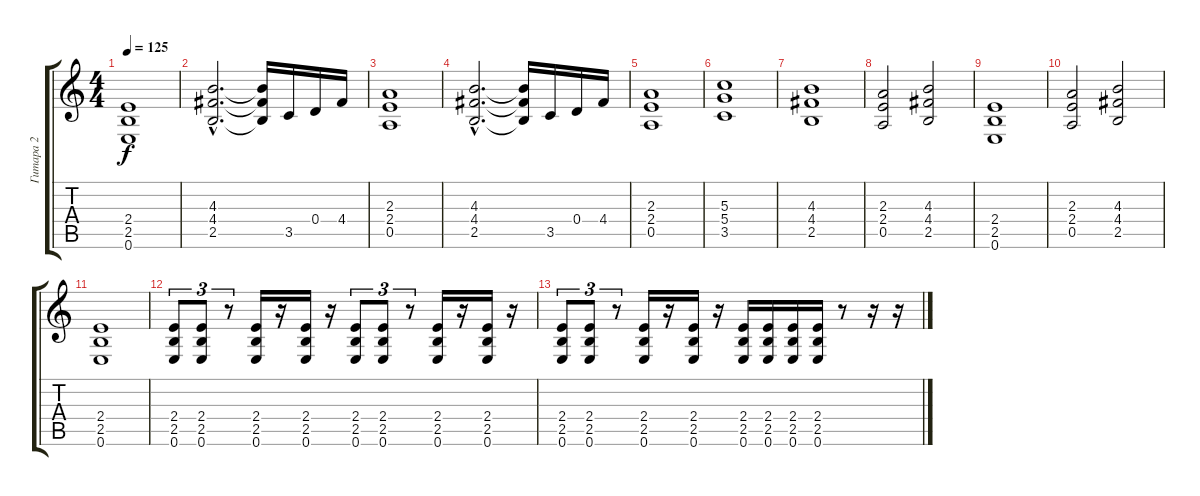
\track ("Гитара 2" "Гитара 2") {instrument distortionguitar}
\staff {score tabs}
\tuning (E4 B3 G3 D3 A2 E2) {hide}
\ts (4 4)
\tempo 125
\clef g2
\ks c
(2.4 2.5 0.6).1{dy f} |
(4.3{hac} 4.4{hac} 2.5{hac}).2{d} (4.3{t} 4.4{t} 2.5{t}).16 3.5.16 0.4.16 4.4.16 |
(2.3 2.4 0.5).1 |
(4.3{hac} 4.4{hac} 2.5{hac}).2{d} (4.3{t} 4.4{t} 2.5{t}).16 3.5.16 0.4.16 4.4.16 |
(2.3 2.4 0.5).1 |
(5.3 5.4 3.5).1 |
(4.3 4.4 2.5).1 |
(2.3 2.4 0.5).2 (4.3 4.4 2.5).2 |
(2.4 2.5 0.6).1 |
(2.3 2.4 0.5).2 (4.3 4.4 2.5).2 |
(2.4 2.5 0.6).1 |
(2.4 2.5 0.6).8{tu (3 2)} (2.4 2.5 0.6).8{tu (3 2)} r.8{tu (3 2)} (2.4 2.5 0.6).16 r.16 (2.4 2.5 0.6).16 r.16 (2.4 2.5 0.6).8{tu (3 2)} (2.4 2.5 0.6).8{tu (3 2)} r.8{tu (3 2)} (2.4 2.5 0.6).16 r.16 (2.4 2.5 0.6).16 r.16 |
(2.4 2.5 0.6).8{tu (3 2)} (2.4 2.5 0.6).8{tu (3 2)} r.8{tu (3 2)} (2.4 2.5 0.6).16 r.16 (2.4 2.5 0.6).16 r.16 (2.4 2.5 0.6).16 (2.4 2.5 0.6).16 (2.4 2.5 0.6).16 (2.4 2.5 0.6).16 r.8 r.16 r.16
